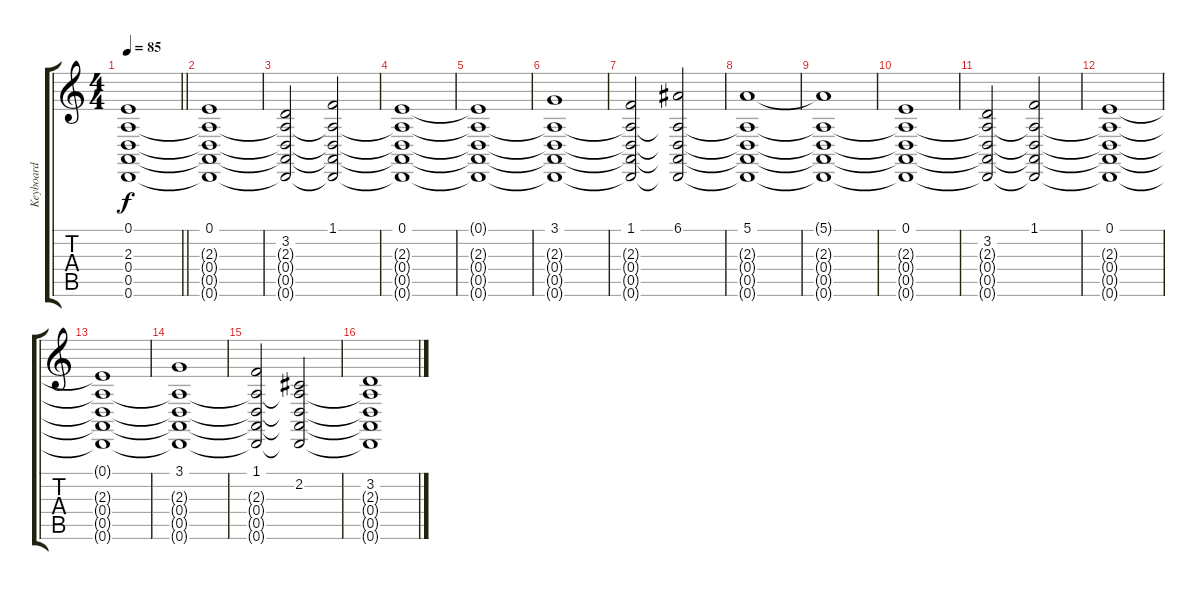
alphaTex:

\track ("Keyboard" "Keyboard") {instrument pad2warm}
\staff {score tabs}
\tuning (E4 B3 G3 D3 A2 D2) {hide}
\ts (4 4)
\tempo 85
\clef g2
\barLineRight lightlight
\ks c
(0.1 2.3{t} 0.4{t} 0.5{t} 0.6{t}).1{dy f} |
\section ("" "")
(0.1 2.3{t} 0.4{t} 0.5{t} 0.6{t}).1 |
(3.2 2.3{t} 0.4{t} 0.5{t} 0.6{t}).2 (1.1 2.3{t} 0.4{t} 0.5{t} 0.6{t}).2 |
(0.1 2.3{t} 0.4{t} 0.5{t} 0.6{t}).1 |
(0.1{t} 2.3{t} 0.4{t} 0.5{t} 0.6{t}).1 |
(3.1 2.3{t} 0.4{t} 0.5{t} 0.6{t}).1 |
(1.1 2.3{t} 0.4{t} 0.5{t} 0.6{t}).2 (6.1 2.3{t} 0.4{t} 0.5{t} 0.6{t}).2 |
(5.1 2.3{t} 0.4{t} 0.5{t} 0.6{t}).1 |
(5.1{t} 2.3{t} 0.4{t} 0.5{t} 0.6{t}).1 |
(0.1 2.3{t} 0.4{t} 0.5{t} 0.6{t}).1 |
(3.2 2.3{t} 0.4{t} 0.5{t} 0.6{t}).2 (1.1 2.3{t} 0.4{t} 0.5{t} 0.6{t}).2 |
(0.1 2.3{t} 0.4{t} 0.5{t} 0.6{t}).1 |
(0.1{t} 2.3{t} 0.4{t} 0.5{t} 0.6{t}).1 |
(3.1 2.3{t} 0.4{t} 0.5{t} 0.6{t}).1 |
(1.1 2.3{t} 0.4{t} 0.5{t} 0.6{t}).2 (2.2 2.3{t} 0.4{t} 0.5{t} 0.6{t}).2 |
(3.2 2.3{t} 0.4{t} 0.5{t} 0.6{t}).1
